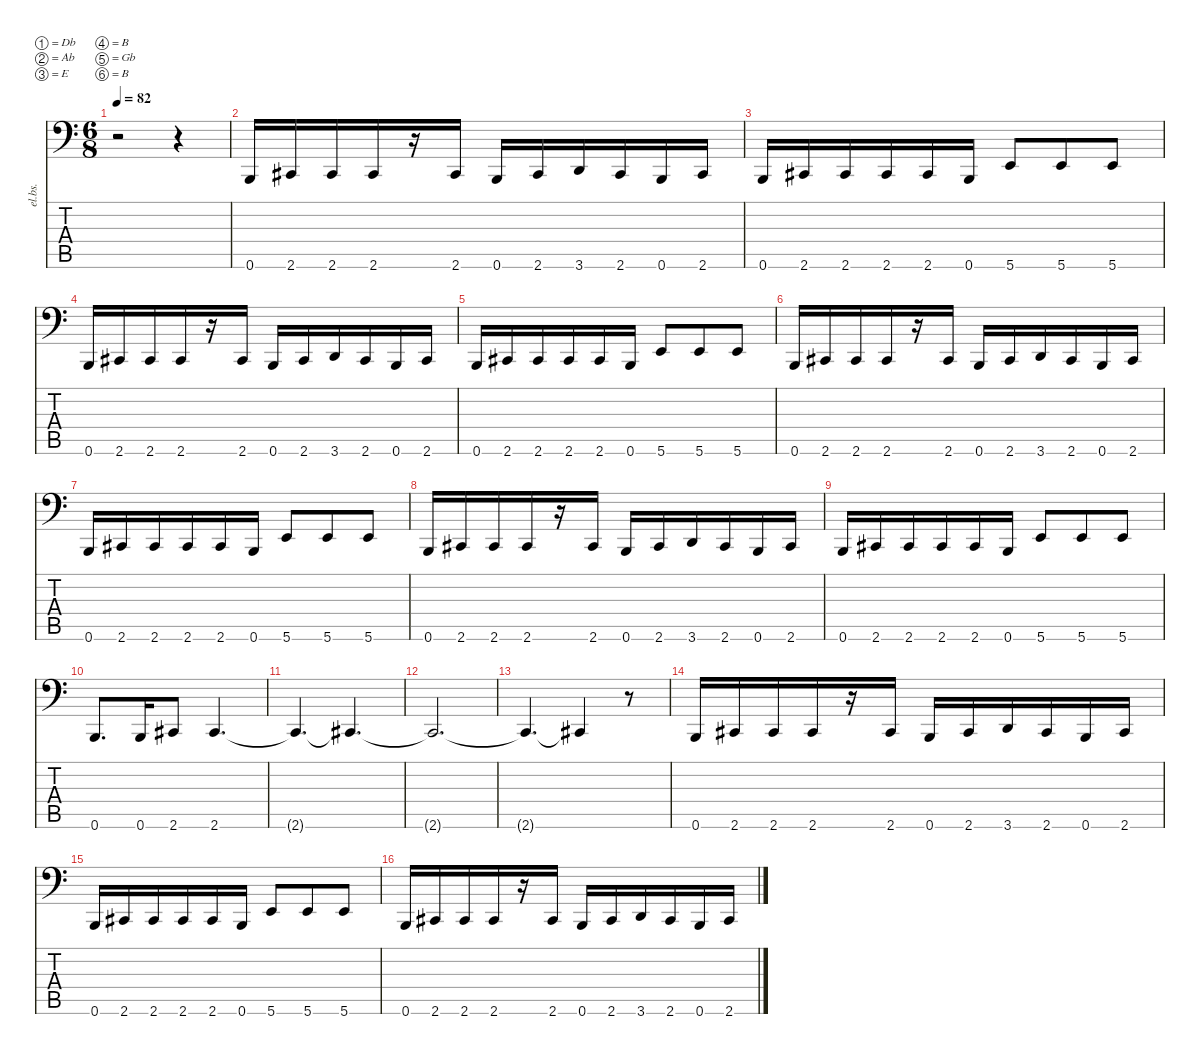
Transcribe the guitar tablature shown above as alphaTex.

\defaultSystemsLayout 4
\hideDynamics
\bracketExtendMode nobrackets
\otherSystemsTrackNameOrientation horizontal
\track ("Bass" "el.bs.") {instrument electricbasspick}
\staff {score tabs}
\tuning (Db3 Ab2 E2 B1 Gb1 B0)
\ts (6 8)
\tempo 82
\clef f4
\ks c
r.2{dy f instrument electricbasspick} r.4 |
0.6.16 2.6{acc #}.16 2.6{acc #}.16 2.6{acc #}.16 r.16 2.6{acc #}.16 0.6.16 2.6{acc #}.16 3.6.16 2.6{acc #}.16 0.6.16 2.6{acc #}.16 |
0.6.16 2.6{acc #}.16 2.6{acc #}.16 2.6{acc #}.16 2.6{acc #}.16 0.6.16 5.6.8 5.6.8 5.6.8 |
0.6.16 2.6{acc #}.16 2.6{acc #}.16 2.6{acc #}.16 r.16 2.6{acc #}.16 0.6.16 2.6{acc #}.16 3.6.16 2.6{acc #}.16 0.6.16 2.6{acc #}.16 |
0.6.16 2.6{acc #}.16 2.6{acc #}.16 2.6{acc #}.16 2.6{acc #}.16 0.6.16 5.6.8 5.6.8 5.6.8 |
0.6.16 2.6{acc #}.16 2.6{acc #}.16 2.6{acc #}.16 r.16 2.6{acc #}.16 0.6.16 2.6{acc #}.16 3.6.16 2.6{acc #}.16 0.6.16 2.6{acc #}.16 |
0.6.16 2.6{acc #}.16 2.6{acc #}.16 2.6{acc #}.16 2.6{acc #}.16 0.6.16 5.6.8 5.6.8 5.6.8 |
0.6.16 2.6{acc #}.16 2.6{acc #}.16 2.6{acc #}.16 r.16 2.6{acc #}.16 0.6.16 2.6{acc #}.16 3.6.16 2.6{acc #}.16 0.6.16 2.6{acc #}.16 |
0.6.16 2.6{acc #}.16 2.6{acc #}.16 2.6{acc #}.16 2.6{acc #}.16 0.6.16 5.6.8 5.6.8 5.6.8 |
0.6.8{d} 0.6.16 2.6{acc #}.8 2.6{acc #}.4{d} |
2.6{t acc #}.4{d} 2.6{t acc #}.4{d} |
2.6{t acc #}.2{d} |
2.6{t acc #}.4{d} 2.6{t acc #}.4 r.8 |
0.6.16 2.6{acc #}.16 2.6{acc #}.16 2.6{acc #}.16 r.16 2.6{acc #}.16 0.6.16 2.6{acc #}.16 3.6.16 2.6{acc #}.16 0.6.16 2.6{acc #}.16 |
0.6.16 2.6{acc #}.16 2.6{acc #}.16 2.6{acc #}.16 2.6{acc #}.16 0.6.16 5.6.8 5.6.8 5.6.8 |
0.6.16 2.6{acc #}.16 2.6{acc #}.16 2.6{acc #}.16 r.16 2.6{acc #}.16 0.6.16 2.6{acc #}.16 3.6.16 2.6{acc #}.16 0.6.16 2.6{acc #}.16
